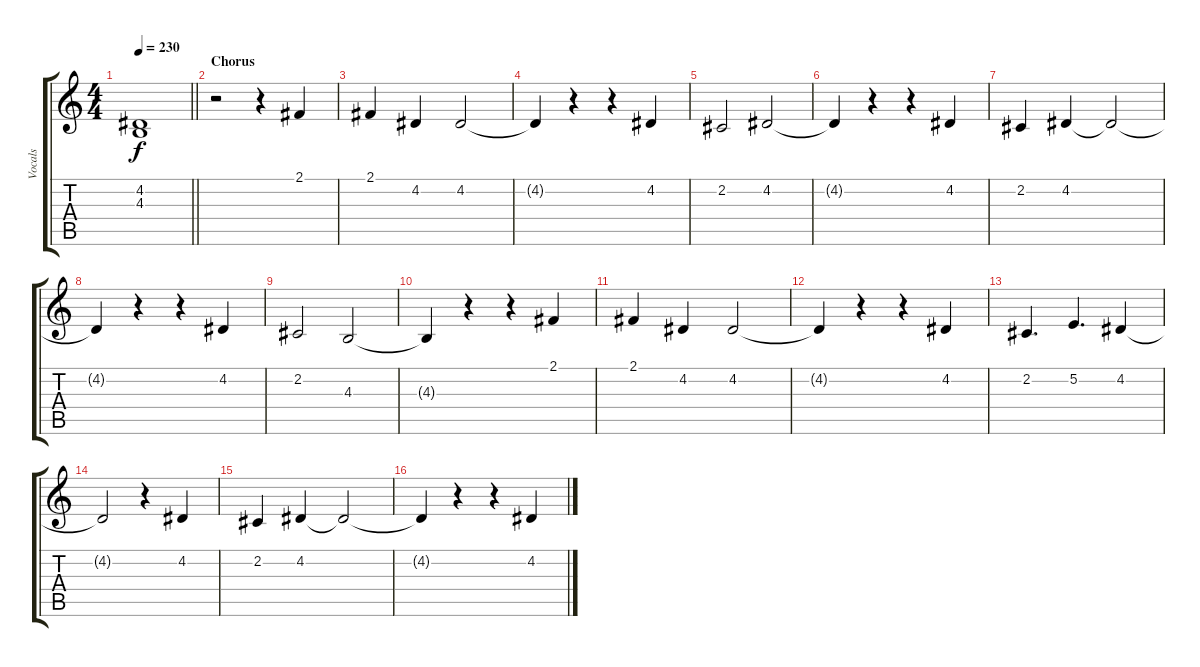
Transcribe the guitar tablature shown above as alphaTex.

\track ("Vocals" "Vocals") {instrument altosax}
\staff {score tabs}
\tuning (E4 B3 G3 D3 A2 E2) {hide}
\ts (4 4)
\tempo 230
\clef g2
\barLineRight lightlight
\ks c
(4.2{t} 4.3{t}).1{dy f} |
\section ("" "Chorus")
r.2{volume 16} r.4 2.1.4 |
2.1.4 4.2.4 4.2.2 |
4.2{t}.4 r.4 r.4 4.2.4 |
2.2.2 4.2.2 |
4.2{t}.4 r.4 r.4 4.2.4 |
2.2.4 4.2.4 4.2{t}.2 |
4.2{t}.4 r.4 r.4 4.2.4 |
2.2.2 4.3.2 |
4.3{t}.4 r.4 r.4 2.1.4 |
2.1.4 4.2.4 4.2.2 |
4.2{t}.4 r.4 r.4 4.2.4 |
2.2.4{d} 5.2.4{d} 4.2.4 |
4.2{t}.2 r.4 4.2.4 |
2.2.4 4.2.4 4.2{t}.2 |
4.2{t}.4 r.4 r.4 4.2.4
